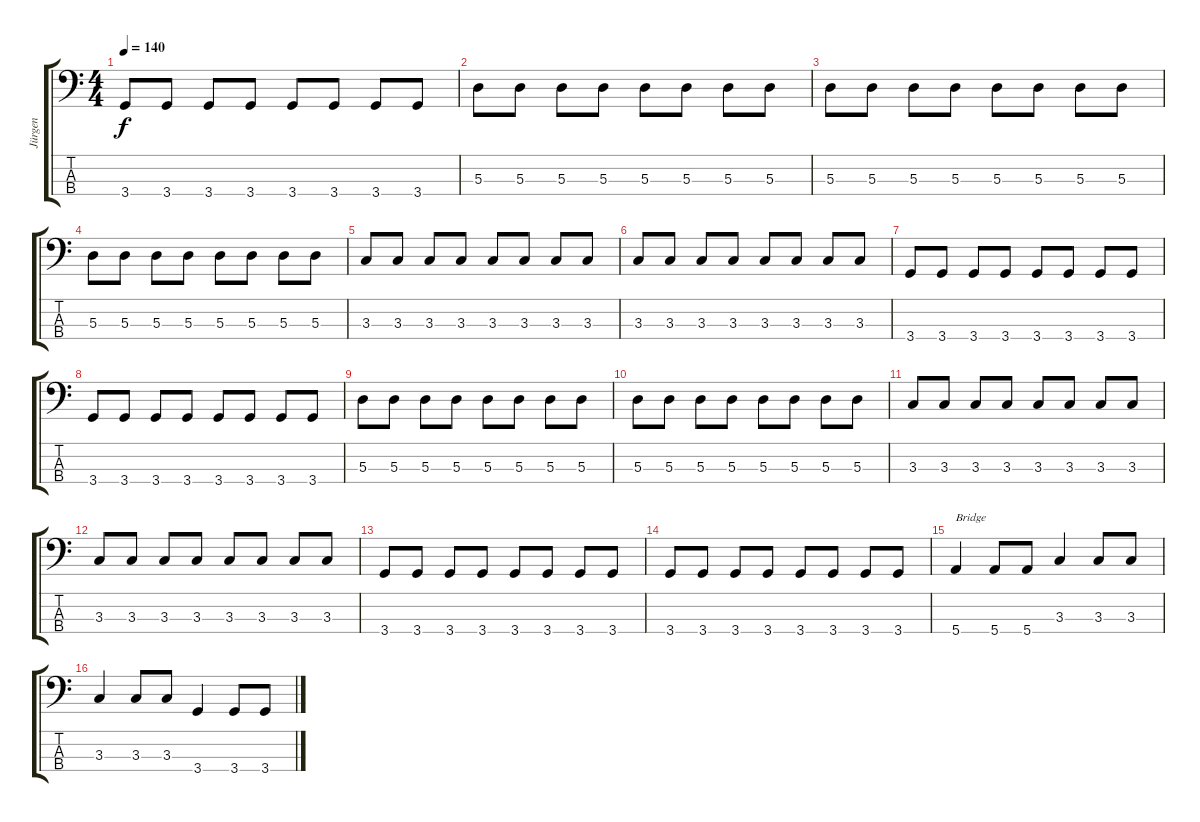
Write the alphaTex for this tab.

\track ("Jürgen" "Jürgen") {instrument slapbass2}
\staff {score tabs}
\tuning (G2 D2 A1 E1) {hide}
\ts (4 4)
\tempo 140
\clef f4
\ks c
3.4.8{dy f} 3.4.8 3.4.8 3.4.8 3.4.8 3.4.8 3.4.8 3.4.8 |
5.3.8 5.3.8 5.3.8 5.3.8 5.3.8 5.3.8 5.3.8 5.3.8 |
5.3.8 5.3.8 5.3.8 5.3.8 5.3.8 5.3.8 5.3.8 5.3.8 |
5.3.8 5.3.8 5.3.8 5.3.8 5.3.8 5.3.8 5.3.8 5.3.8 |
3.3.8 3.3.8 3.3.8 3.3.8 3.3.8 3.3.8 3.3.8 3.3.8 |
3.3.8 3.3.8 3.3.8 3.3.8 3.3.8 3.3.8 3.3.8 3.3.8 |
3.4.8 3.4.8 3.4.8 3.4.8 3.4.8 3.4.8 3.4.8 3.4.8 |
3.4.8 3.4.8 3.4.8 3.4.8 3.4.8 3.4.8 3.4.8 3.4.8 |
5.3.8 5.3.8 5.3.8 5.3.8 5.3.8 5.3.8 5.3.8 5.3.8 |
5.3.8 5.3.8 5.3.8 5.3.8 5.3.8 5.3.8 5.3.8 5.3.8 |
3.3.8 3.3.8 3.3.8 3.3.8 3.3.8 3.3.8 3.3.8 3.3.8 |
3.3.8 3.3.8 3.3.8 3.3.8 3.3.8 3.3.8 3.3.8 3.3.8 |
3.4.8 3.4.8 3.4.8 3.4.8 3.4.8 3.4.8 3.4.8 3.4.8 |
3.4.8 3.4.8 3.4.8 3.4.8 3.4.8 3.4.8 3.4.8 3.4.8 |
5.4.4{txt "Bridge"} 5.4.8 5.4.8 3.3.4 3.3.8 3.3.8 |
3.3.4 3.3.8 3.3.8 3.4.4 3.4.8 3.4.8
